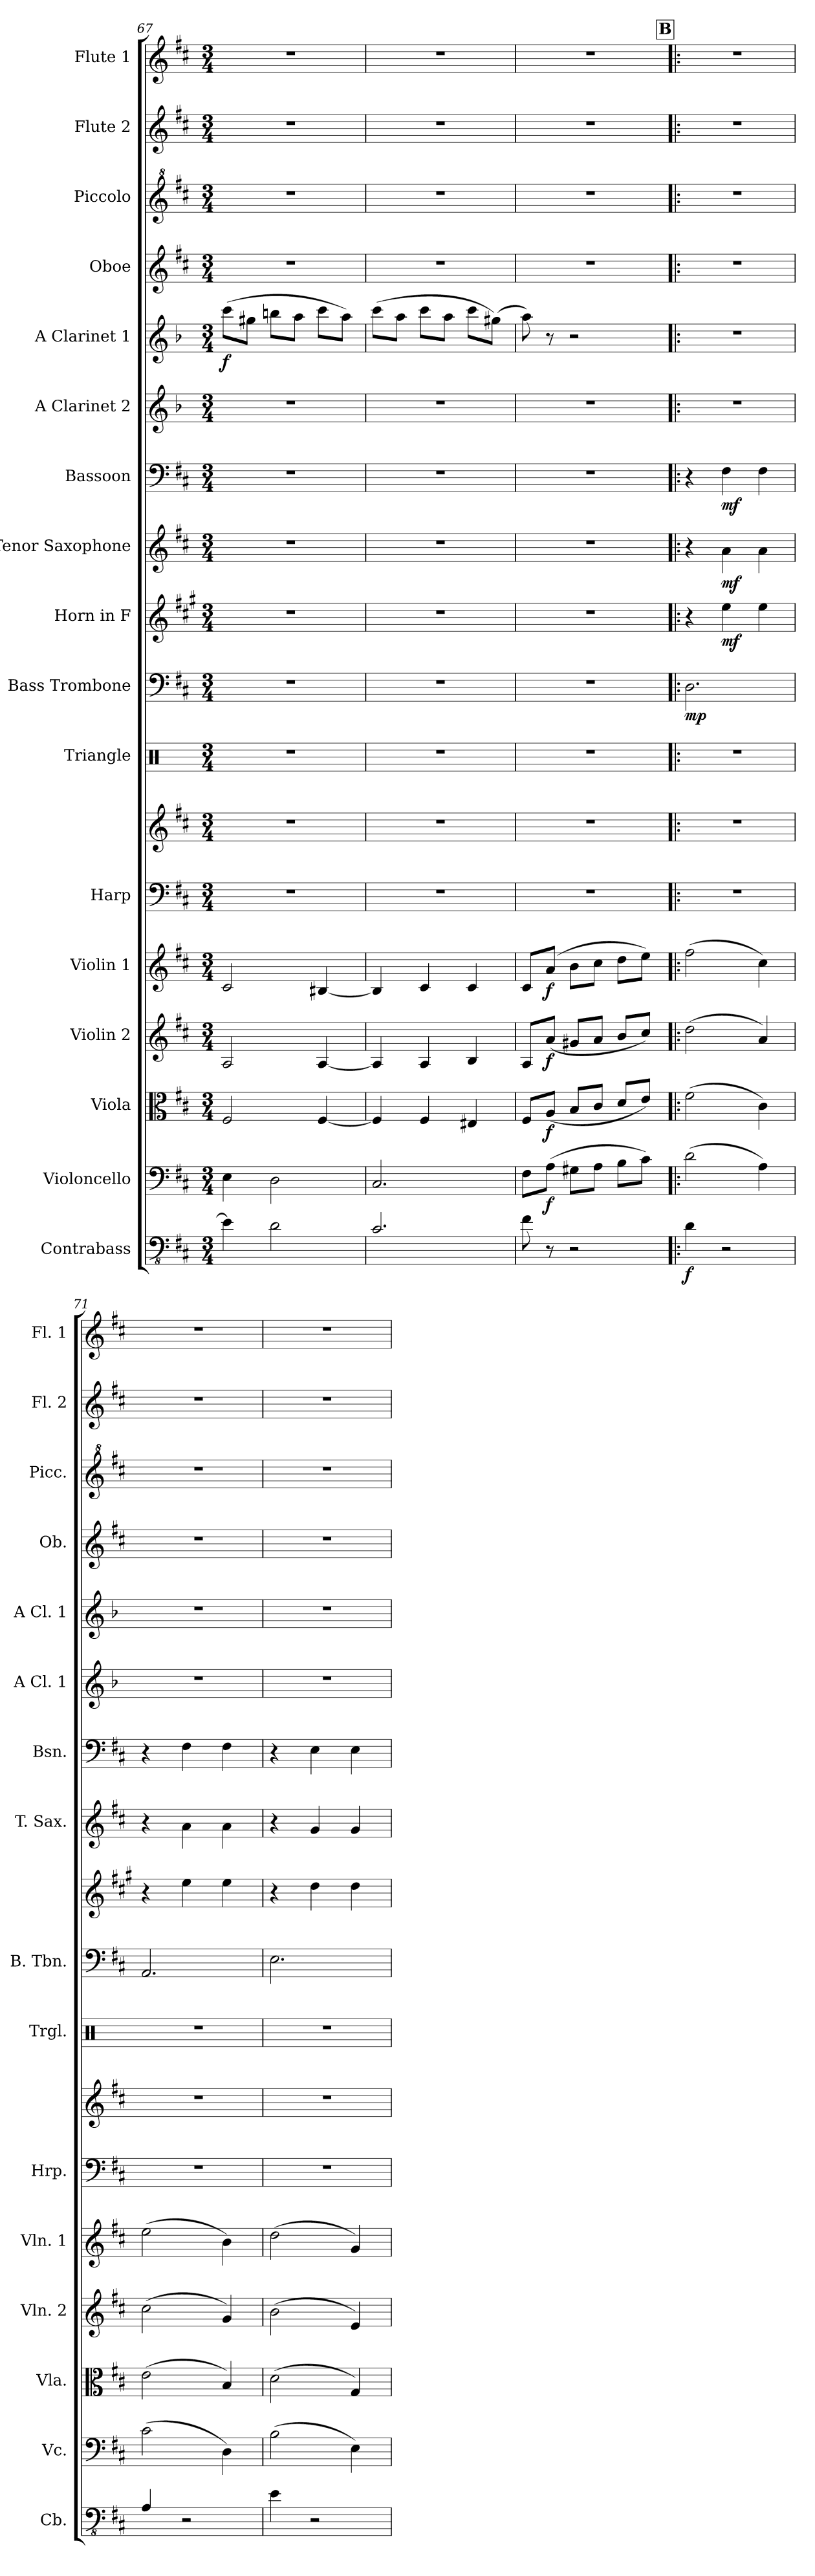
**kern	**dynam	**kern	**dynam	**kern	**dynam	**kern	**dynam	**kern	**dynam	**kern	**kern	**kern	**kern	**dynam	**kern	**dynam	**kern	**dynam	**kern	**dynam	**kern	**kern	**dynam	**kern	**kern	**kern	**kern
*part17	*part17	*part16	*part16	*part15	*part15	*part14	*part14	*part13	*part13	*part12	*part12	*part11	*part10	*part10	*part9	*part9	*part8	*part8	*part7	*part7	*part6	*part5	*part5	*part4	*part3	*part2	*part1
*staff18	*staff18	*staff17	*staff17	*staff16	*staff16	*staff15	*staff15	*staff14	*staff14	*staff13	*staff12	*staff11	*staff10	*staff10	*staff9	*staff9	*staff8	*staff8	*staff7	*staff7	*staff6	*staff5	*staff5	*staff4	*staff3	*staff2	*staff1
*I"Contrabass	*	*I"Violoncello	*	*I"Viola	*	*I"Violin 2	*	*I"Violin 1	*	*I"Harp	*	*I"Triangle	*I"Bass Trombone	*	*I"Horn in F	*	*I"Tenor Saxophone	*	*I"Bassoon	*	*I"A Clarinet 2	*I"A Clarinet 1	*	*I"Oboe	*I"Piccolo	*I"Flute 2	*I"Flute 1
*I'Cb.	*	*I'Vc.	*	*I'Vla.	*	*I'Vln. 2	*	*I'Vln. 1	*	*I'Hrp.	*	*I'Trgl.	*I'B. Tbn.	*	*	*	*I'T. Sax.	*	*I'Bsn.	*	*I'A Cl. 1	*I'A Cl. 1	*	*I'Ob.	*I'Picc.	*I'Fl. 2	*I'Fl. 1
*clefFv4	*	*clefF4	*	*clefC3	*	*clefG2	*	*clefG2	*	*clefF4	*clefG2	*clefX	*clefF4	*	*clefG2	*	*clefG2	*	*clefF4	*	*clefG2	*clefG2	*	*clefG2	*clefG^2	*clefG2	*clefG2
*ITrd7c12	*	*	*	*	*	*	*	*	*	*	*	*	*	*	*ITrd4c7	*	*ITrd8c14	*	*	*	*ITrd2c3	*ITrd2c3	*	*	*ITrd-7c-12	*	*
*k[f#c#]	*	*k[f#c#]	*	*k[f#c#]	*	*k[f#c#]	*	*k[f#c#]	*	*k[f#c#]	*k[f#c#]	*k[]	*k[f#c#]	*	*k[f#c#]	*	*k[f#c#]	*	*k[f#c#]	*	*k[f#c#]	*k[f#c#]	*	*k[f#c#]	*k[f#c#]	*k[f#c#]	*k[f#c#]
*M3/4	*	*M3/4	*	*M3/4	*	*M3/4	*	*M3/4	*	*M3/4	*M3/4	*M3/4	*M3/4	*	*M3/4	*	*M3/4	*	*M3/4	*	*M3/4	*M3/4	*	*M3/4	*M3/4	*M3/4	*M3/4
=67	=67	=67	=67	=67	=67	=67	=67	=67	=67	=67	=67	=67	=67	=67	=67	=67	=67	=67	=67	=67	=67	=67	=67	=67	=67	=67	=67
!	!	!	!	!	!	!	!	!	!	!	!	!	!	!	!	!	!	!	!	!	!	!	!LO:DY:b	!	!	!	!
4EE\]	.	4E\	.	2F#/	.	2A/	.	2c#/	.	2.r	2.r	2.r	2.r	.	2.r	.	2.r	.	2.r	.	2.r	(8aa\L	f	2.r	2.r	2.r	2.r
.	.	.	.	.	.	.	.	.	.	.	.	.	.	.	.	.	.	.	.	.	.	8ee#X\J	.	.	.	.	.
2DD\	.	2D\	.	.	.	.	.	.	.	.	.	.	.	.	.	.	.	.	.	.	.	8gg#X\L	.	.	.	.	.
.	.	.	.	.	.	.	.	.	.	.	.	.	.	.	.	.	.	.	.	.	.	8ff#\J	.	.	.	.	.
.	.	.	.	[4F#/	.	[4A/	.	[4B#X/	.	.	.	.	.	.	.	.	.	.	.	.	.	8aa\L	.	.	.	.	.
.	.	.	.	.	.	.	.	.	.	.	.	.	.	.	.	.	.	.	.	.	.	8ff#\J)	.	.	.	.	.
=68	=68	=68	=68	=68	=68	=68	=68	=68	=68	=68	=68	=68	=68	=68	=68	=68	=68	=68	=68	=68	=68	=68	=68	=68	=68	=68	=68
2.CC#/	.	2.C#/	.	4F#/]	.	4A/]	.	4B#/]	.	2.r	2.r	2.r	2.r	.	2.r	.	2.r	.	2.r	.	2.r	(8aa\L	.	2.r	2.r	2.r	2.r
.	.	.	.	.	.	.	.	.	.	.	.	.	.	.	.	.	.	.	.	.	.	8ff#\J	.	.	.	.	.
.	.	.	.	4F#/	.	4A/	.	4c#/	.	.	.	.	.	.	.	.	.	.	.	.	.	8aa\L	.	.	.	.	.
.	.	.	.	.	.	.	.	.	.	.	.	.	.	.	.	.	.	.	.	.	.	8ff#\J	.	.	.	.	.
.	.	.	.	4E#X/	.	4B/	.	4c#/	.	.	.	.	.	.	.	.	.	.	.	.	.	8aa\L	.	.	.	.	.
.	.	.	.	.	.	.	.	.	.	.	.	.	.	.	.	.	.	.	.	.	.	(8ee#X\J)	.	.	.	.	.
=69	=69	=69	=69	=69	=69	=69	=69	=69	=69	=69	=69	=69	=69	=69	=69	=69	=69	=69	=69	=69	=69	=69	=69	=69	=69	=69	=69
8FF#\	.	8F#\L	.	8F#/L	.	8A/L	.	8c#/L	.	2.r	2.r	2.r	2.r	.	2.r	.	2.r	.	2.r	.	2.r	8ff#\)	.	2.r	2.r	2.r	2.r
!	!	!	!LO:DY:b	!	!LO:DY:b	!	!LO:DY:b	!	!LO:DY:b	!	!	!	!	!	!	!	!	!	!	!	!	!	!	!	!	!	!
8r	.	(8A\J	f	(8A/J	f	(8a/J	f	(8a/J	f	.	.	.	.	.	.	.	.	.	.	.	.	8r	.	.	.	.	.
2r	.	8G#X\L	.	8B/L	.	8g#X/L	.	8b\L	.	.	.	.	.	.	.	.	.	.	.	.	.	2r	.	.	.	.	.
.	.	8A\J	.	8c#/J	.	8a/J	.	8cc#\J	.	.	.	.	.	.	.	.	.	.	.	.	.	.	.	.	.	.	.
.	.	8B\L	.	8d/L	.	8b/L	.	8dd\L	.	.	.	.	.	.	.	.	.	.	.	.	.	.	.	.	.	.	.
.	.	8c#\J)	.	8e/J)	.	8cc#/J)	.	8ee\J)	.	.	.	.	.	.	.	.	.	.	.	.	.	.	.	.	.	.	.
!!LO:REH:place=s1:a:B:fs=14:t=B
=70!|:	=70!|:	=70!|:	=70!|:	=70!|:	=70!|:	=70!|:	=70!|:	=70!|:	=70!|:	=70!|:	=70!|:	=70!|:	=70!|:	=70!|:	=70!|:	=70!|:	=70!|:	=70!|:	=70!|:	=70!|:	=70!|:	=70!|:	=70!|:	=70!|:	=70!|:	=70!|:	=70!|:
!	!LO:DY:b	!	!	!	!	!	!	!	!	!	!	!	!	!LO:DY:b	!	!	!	!	!	!	!	!	!	!	!	!	!
4DD\	f	(2d\	.	(2f#\	.	(2dd\	.	(2ff#\	.	2.r	2.r	2.r	2.D\	mp	4r	.	4r	.	4r	.	2.r	2.r	.	2.r	2.r	2.r	2.r
!	!	!	!	!	!	!	!	!	!	!	!	!	!	!	!	!LO:DY:b	!	!LO:DY:b	!	!LO:DY:b	!	!	!	!	!	!	!
2r	.	.	.	.	.	.	.	.	.	.	.	.	.	.	4a\	mf	4A\	mf	4F#\	mf	.	.	.	.	.	.	.
.	.	4A\)	.	4c#\)	.	4a/)	.	4cc#\)	.	.	.	.	.	.	4a\	.	4A\	.	4F#\	.	.	.	.	.	.	.	.
=71	=71	=71	=71	=71	=71	=71	=71	=71	=71	=71	=71	=71	=71	=71	=71	=71	=71	=71	=71	=71	=71	=71	=71	=71	=71	=71	=71
4AAA/	.	(2c#\	.	(2e\	.	(2cc#\	.	(2ee\	.	2.r	2.r	2.r	2.AA/	.	4r	.	4r	.	4r	.	2.r	2.r	.	2.r	2.r	2.r	2.r
2r	.	.	.	.	.	.	.	.	.	.	.	.	.	.	4a\	.	4A\	.	4F#\	.	.	.	.	.	.	.	.
.	.	4D\)	.	4B/)	.	4g/)	.	4b\)	.	.	.	.	.	.	4a\	.	4A\	.	4F#\	.	.	.	.	.	.	.	.
=72	=72	=72	=72	=72	=72	=72	=72	=72	=72	=72	=72	=72	=72	=72	=72	=72	=72	=72	=72	=72	=72	=72	=72	=72	=72	=72	=72
4EE\	.	(2B\	.	(2d\	.	(2b\	.	(2dd\	.	2.r	2.r	2.r	2.E\	.	4r	.	4r	.	4r	.	2.r	2.r	.	2.r	2.r	2.r	2.r
2r	.	.	.	.	.	.	.	.	.	.	.	.	.	.	4g\	.	4G/	.	4E\	.	.	.	.	.	.	.	.
.	.	4E\)	.	4G/)	.	4e/)	.	4g/)	.	.	.	.	.	.	4g\	.	4G/	.	4E\	.	.	.	.	.	.	.	.
=	=	=	=	=	=	=	=	=	=	=	=	=	=	=	=	=	=	=	=	=	=	=	=	=	=	=	=
*-	*-	*-	*-	*-	*-	*-	*-	*-	*-	*-	*-	*-	*-	*-	*-	*-	*-	*-	*-	*-	*-	*-	*-	*-	*-	*-	*-
